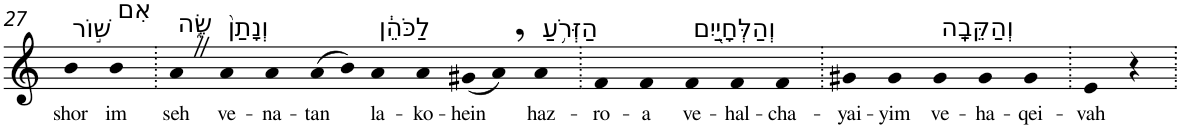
**kern	**text
*part1	*part1
*staff1	*staff1
*I"Piano	*
*I'Pno	*
!!LO:PB:g=z
*clefG2	*
*k[]	*
=27	=27
!LO:TX:a:t=שׁ֣וֹר	!
!	!LO:LY:b
4b	shor
!LO:TX:a:t=אִם	!
!	!LO:LY:b
4b	im
=28.	=28.
!LO:TX:a:t=שֶׂ֑ה	!
!	!LO:LY:b
4aZ	seh
!LO:TX:a:t=וְנָתַן֙	!
!	!LO:LY:b
4a	ve-
!	!LO:LY:b
4a	-na-
!	!LO:LY:b
(8a	-tan
8b)	.
!LO:TX:a:t=לַכֹּהֵ֔ן	!
!	!LO:LY:b
4a	la-
!	!LO:LY:b
4a	-ko-
!	!LO:LY:b
(8g#X	-hein
8a,)	.
!LO:TX:a:t=הַזְּרֹ֥עַ	!
!	!LO:LY:b
4a	haz-
=29.	=29.
!	!LO:LY:b
4f	-ro-
!	!LO:LY:b
4f	-a
!LO:TX:a:t=וְהַלְּחָיַ֖יִם	!
!	!LO:LY:b
4f	ve-
!	!LO:LY:b
4f	-hal-
!	!LO:LY:b
4f	-cha-
=30.	=30.
!	!LO:LY:b
4g#X	-yai-
!	!LO:LY:b
4g#	-yim
!LO:TX:a:t=וְהַקֵּבָֽה	!
!	!LO:LY:b
4g#	ve-
!	!LO:LY:b
4g#	-ha-
!	!LO:LY:b
4g#	-qei-
=31.	=31.
!	!LO:LY:b
4e	-vah
4r	.
=.	=.
*-	*-
